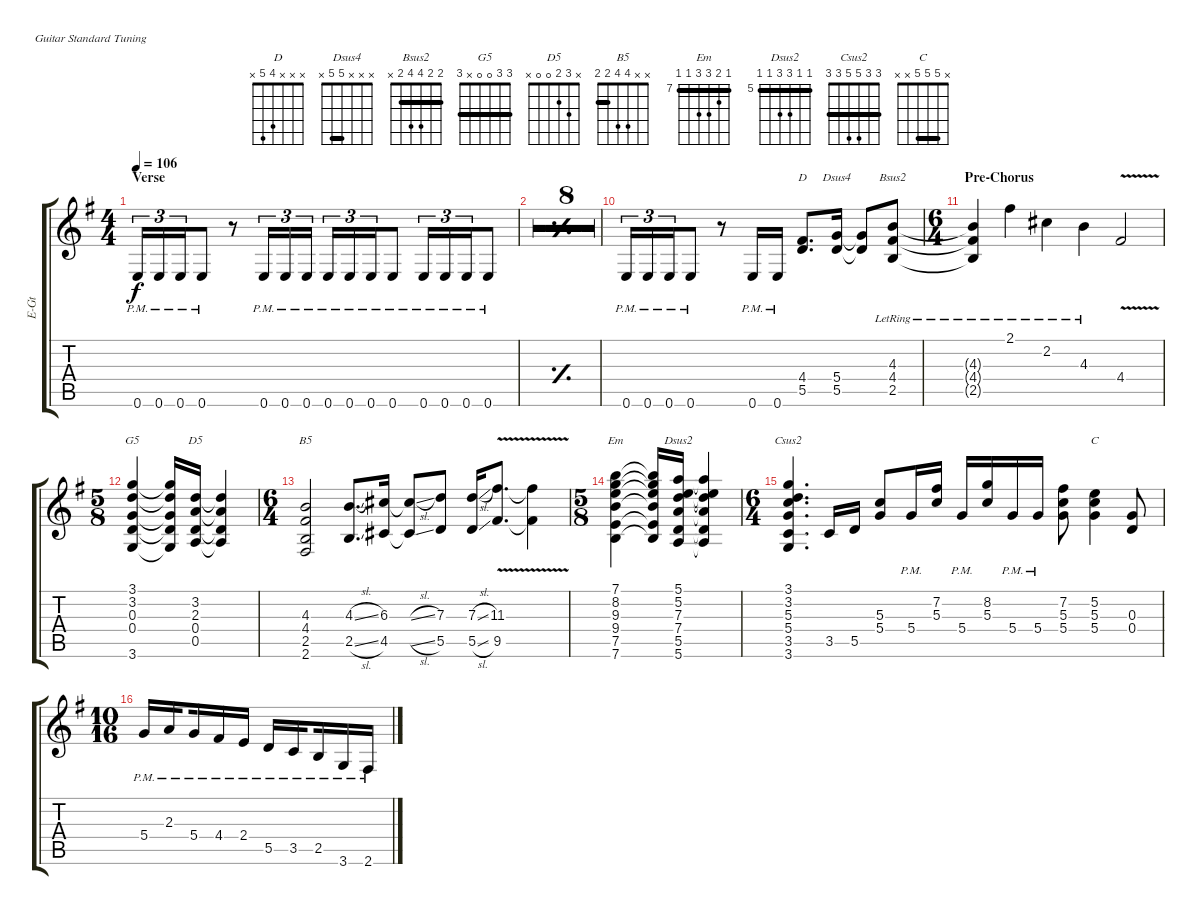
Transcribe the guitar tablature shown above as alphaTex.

\defaultSystemsLayout 4
\bracketExtendMode groupsimilarinstruments
\otherSystemsTrackNameOrientation horizontal
\track ("Rhythm Guitar I" "E-Gt") {multiBarRest instrument distortionguitar}
\staff {score tabs}
\tuning (E4 B3 G3 D3 A2 E2)
\chord ("D" x x x 4 5 x) {showfingering false}
\chord ("Dsus4" x x x 5 5 x) {showfingering false barre 5}
\chord ("Bsus2" 2 2 4 4 2 x) {showfingering false barre (2 2)}
\chord ("G5" 3 3 0 0 x 3) {showfingering false barre 3}
\chord ("D5" x 3 2 0 0 x) {showfingering false}
\chord ("B5" x x 4 4 2 2) {showfingering false barre 2}
\chord ("Em" 7 8 9 9 7 7) {firstfret 7 showfingering false barre (7 7)}
\chord ("Dsus2" 5 5 7 7 5 5) {firstfret 5 showfingering false barre (5 5 5)}
\chord ("Csus2" 3 3 5 5 3 3) {showfingering false barre (3 3 3)}
\chord ("C" x 5 5 5 x x) {showfingering false barre (5 5)}
\ts (4 4)
\section ("" "Verse")
\tempo 106
\clef g2
\ks g
0.6{pm acc forcenatural}.16{tu (3 2) dy f beam Up beam merge} 0.6{pm acc forcenatural}.16{tu (3 2) beam Up beam merge} 0.6{pm acc forcenatural}.16{tu (3 2) beam Up beam merge} 0.6{pm acc forcenatural}.8{beam Up} r.8{beam Up} 0.6{pm acc forcenatural}.16{tu (3 2) beam Up} 0.6{pm acc forcenatural}.16{tu (3 2) beam Up} 0.6{pm acc forcenatural}.16{tu (3 2) beam Up} 0.6{pm acc forcenatural}.16{tu (3 2) beam Up} 0.6{pm acc forcenatural}.16{tu (3 2) beam Up} 0.6{pm acc forcenatural}.16{tu (3 2) beam Up beam merge} 0.6{pm acc forcenatural}.8{beam Up} 0.6{pm acc forcenatural}.16{tu (3 2) beam Up} 0.6{pm acc forcenatural}.16{tu (3 2) beam Up} 0.6{pm acc forcenatural}.16{tu (3 2) beam Up beam merge} 0.6{pm acc forcenatural}.8{beam Up} |
\simile simple
|
|
|
|
|
|
|
|
\simile none
0.6{pm acc forcenatural}.16{tu (3 2) beam Up} 0.6{pm acc forcenatural}.16{tu (3 2) beam Up} 0.6{pm acc forcenatural}.16{tu (3 2) beam Up beam merge} 0.6{pm acc forcenatural}.8{beam Up} r.8{beam Up} 0.6{pm acc forcenatural}.16{beam Up} 0.6{pm acc forcenatural}.16{beam Up} (5.5{acc forcenatural} 4.4{acc #}).8{d ch "D" beam Up} (5.5{acc forcenatural} 5.4{acc forcenatural}).16{ch "Dsus4" beam Up} (5.5{t acc forcenatural} 5.4{t acc forcenatural}).8{beam Up} (2.5{lr acc forcenatural} 4.4{lr acc #} 4.3{lr acc forcenatural}).8{ch "Bsus2" beam Up} |
\ts (6 4)
\beaming (8 2 2 2 2 2 2)
\section ("" "Pre-Chorus")
(2.5{lr t acc forcenatural} 4.4{lr t acc #} 4.3{lr t acc forcenatural}).4{beam Up} 2.1{lr acc #}.4{beam Down} 2.2{lr acc #}.4{beam Down} 4.3{lr acc forcenatural}.4{beam Down} 4.4{v acc #}.2{beam Up} |
\ts (5 8)
\beaming (8 2 2 2 2 2 2)
(3.6{acc forcenatural} 0.4{acc forcenatural} 0.3{acc forcenatural} 3.2{acc forcenatural} 3.1{acc forcenatural}).4{ch "G5" beam Up} (3.6{t acc forcenatural} 0.4{t acc forcenatural} 0.3{t acc forcenatural} 3.2{t acc forcenatural} 3.1{t acc forcenatural}).16{beam Up} (3.2{acc forcenatural} 2.3{acc forcenatural} 0.4{acc forcenatural} 0.5{acc forcenatural}).16{ch "D5" beam Up} (3.2{t acc forcenatural} 2.3{t acc forcenatural} 0.4{t acc forcenatural} 0.5{t acc forcenatural}).4{beam Up} |
\ts (6 4)
\beaming (8 2 2 2 2 2 2)
(2.5{acc forcenatural} 4.4{acc #} 4.3{acc forcenatural} 2.6{acc #}).2{ch "B5" beam Up} (2.5{sl acc forcenatural} 4.3{sl acc forcenatural}).8{d beam Up} (4.5{acc #} 6.3{acc #}).16{beam Up} (4.5{sl t acc #} 6.3{sl t acc #}).8{beam Up} (5.5{acc forcenatural} 7.3{acc forcenatural}).8{beam Up} (5.5{sl acc forcenatural} 7.3{sl acc forcenatural}).16{beam Up} (9.5{v acc #} 11.3{v acc #}).8{d beam Up} (11.3{v t acc #} 9.5{v t acc #}).4{beam Down} |
\ts (5 8)
\beaming (8 2 1 2)
(7.6{acc forcenatural} 7.5{acc forcenatural} 9.4{acc forcenatural} 9.3{acc forcenatural} 8.2{acc forcenatural} 7.1{acc forcenatural}).4{ch "Em" beam Down} (7.6{t acc forcenatural} 7.5{t acc forcenatural} 9.4{t acc forcenatural} 9.3{t acc forcenatural} 7.1{t acc forcenatural} 8.2{t acc forcenatural}).16{beam Up} (7.3{acc forcenatural} 7.4{acc forcenatural} 5.5{acc forcenatural} 5.6{acc forcenatural} 5.2{acc forcenatural} 5.1{acc forcenatural}).16{ch "Dsus2" beam Up} (7.3{t acc forcenatural} 7.4{t acc forcenatural} 5.5{t acc forcenatural} 5.6{t acc forcenatural} 5.1{t acc forcenatural} 5.2{t acc forcenatural}).4{beam Up} |
\ts (6 4)
\beaming (8 2 2 2 2 2 2)
(3.5{acc forcenatural} 5.4{acc forcenatural} 5.3{acc forcenatural} 3.2{acc forcenatural} 3.6{acc forcenatural} 3.1{acc forcenatural}).4{d ch "Csus2" beam Up} 3.5{acc forcenatural}.16{beam Up} 5.5{acc forcenatural}.16{beam Up} (5.4{acc forcenatural} 5.3{acc forcenatural}).8{beam Up} 5.4{pm acc forcenatural}.16{beam Up} (5.3{acc forcenatural} 7.2{acc #}).16{beam Up} 5.4{pm acc forcenatural}.16{beam Up} (5.3{acc forcenatural} 8.2{acc forcenatural}).16{beam Up} 5.4{pm acc forcenatural}.16{beam Up} 5.4{pm acc forcenatural}.16{beam Up} (5.3{acc forcenatural} 7.2{acc #} 5.4{acc forcenatural}).8{beam Down} (5.2{acc forcenatural} 5.3{acc forcenatural} 5.4{acc forcenatural}).4{ch "C" beam Down} (0.3{acc forcenatural} 0.4{acc forcenatural}).8{beam Up} |
\ts (10 16)
\beaming (8 2 1 2)
5.4{pm acc forcenatural}.16{beam Up} 2.3{pm acc forcenatural}.16{beam Up beam splitsecondary} 5.4{pm acc forcenatural}.16{beam Up} 4.4{pm acc #}.16{beam Up beam merge} 2.4{pm acc forcenatural}.16{beam Up beam split} 5.5{pm acc forcenatural}.16{beam Up beam merge} 3.5{pm acc forcenatural}.16{beam Up beam splitsecondary} 2.5{pm acc forcenatural}.16{beam Up} 3.6{pm acc forcenatural}.16{beam Up} 2.6{pm acc #}.16{beam Up}
